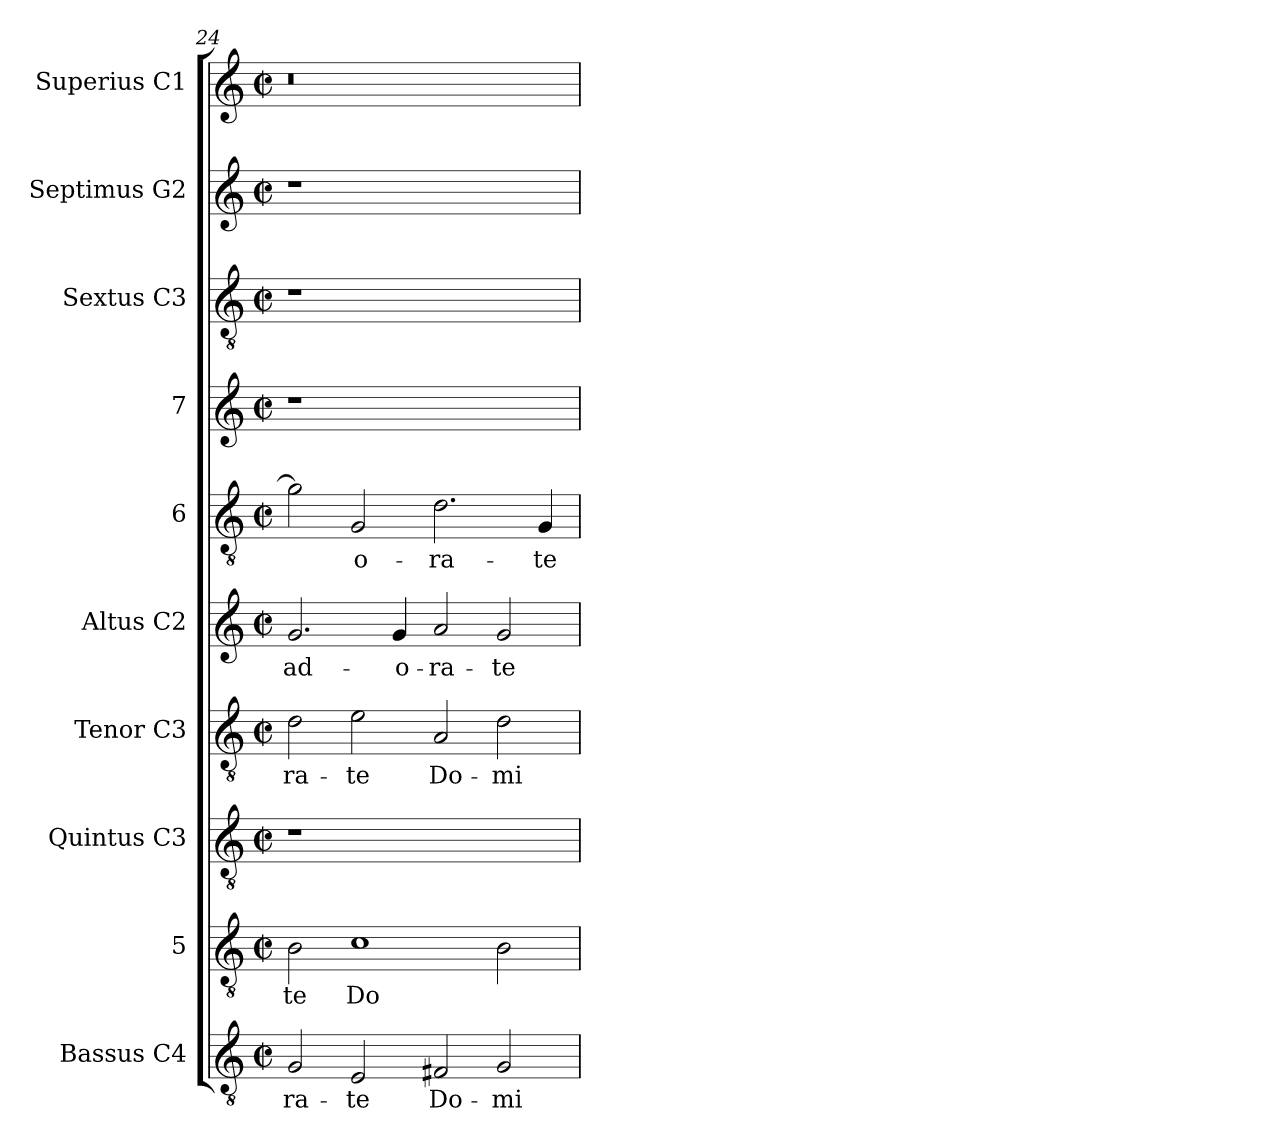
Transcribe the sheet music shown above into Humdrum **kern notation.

**kern	**text	**kern	**text	**kern	**kern	**text	**kern	**text	**kern	**text	**kern	**kern	**kern	**kern
*part10	*part10	*part9	*part9	*part8	*part7	*part7	*part6	*part6	*part5	*part5	*part4	*part3	*part2	*part1
*staff10	*staff10	*staff9	*staff9	*staff8	*staff7	*staff7	*staff6	*staff6	*staff5	*staff5	*staff4	*staff3	*staff2	*staff1
*I"Bassus  C4	*	*I"5	*	*I"Quintus  C3	*I"Tenor  C3	*	*I"Altus  C2	*	*I"6	*	*I"7	*I"Sextus  C3	*I"Septimus  G2	*I"Superius  C1
*I'B	*	*	*	*	*I'T	*	*I'A	*	*	*	*	*	*	*I'S
*clefGv2	*	*clefGv2	*	*clefGv2	*clefGv2	*	*clefG2	*	*clefGv2	*	*clefG2	*clefGv2	*clefG2	*clefG2
*k[]	*	*k[]	*	*k[]	*k[]	*	*k[]	*	*k[]	*	*k[]	*k[]	*k[]	*k[]
*C:	*	*C:	*	*C:	*C:	*	*C:	*	*C:	*	*C:	*C:	*C:	*C:
*M2/2	*	*M2/2	*	*M2/2	*M2/2	*	*M2/2	*	*M2/2	*	*M2/2	*M2/2	*M2/2	*M2/2
*met(c|)	*	*met(c|)	*	*met(c|)	*met(c|)	*	*met(c|)	*	*met(c|)	*	*met(c|)	*met(c|)	*met(c|)	*met(c|)
=24	=24	=24	=24	=24	=24	=24	=24	=24	=24	=24	=24	=24	=24	=24
!	!LO:LY:b:cj	!	!LO:LY:b:cj	!	!	!LO:LY:b:cj	!	!LO:LY:b:cj	!	!LO:LY:b:cj	!	!	!	!
2G/	-ra-	2B\	-te	1r	2d\	-ra-	2.g/	ad-	2g\]	--	1r	1r	1r	0r
!	!LO:LY:b:cj	!	!LO:LY:b:cj	!	!	!LO:LY:b:cj	!	!	!	!LO:LY:b:cj	!	!	!	!
2E/	-te	1c	Do-	.	2e\	-te	.	.	2G/	-o-	.	.	.	.
!	!	!	!	!	!	!	!	!LO:LY:b:cj	!	!	!	!	!	!
.	.	.	.	.	.	.	4g/	-o-	.	.	.	.	.	.
!	!LO:LY:b:cj	!	!	!	!	!LO:LY:b:cj	!	!LO:LY:b:cj	!	!LO:LY:b:cj	!	!	!	!
2F#X/	Do-	.	.	1ryy	2A/	Do-	2a/	-ra-	2.d\	-ra-	1ryy	1ryy	1ryy	.
!	!LO:LY:b:cj	!	!LO:LY:b:cj	!	!	!LO:LY:b:cj	!	!LO:LY:b:cj	!	!	!	!	!	!
2G/	-mi-	2B\	--	.	2d\	-mi-	2g/	-te	.	.	.	.	.	.
!	!	!	!	!	!	!	!	!	!	!LO:LY:b:cj	!	!	!	!
.	.	.	.	.	.	.	.	.	4G/	-te	.	.	.	.
=	=	=	=	=	=	=	=	=	=	=	=	=	=	=
*-	*-	*-	*-	*-	*-	*-	*-	*-	*-	*-	*-	*-	*-	*-
